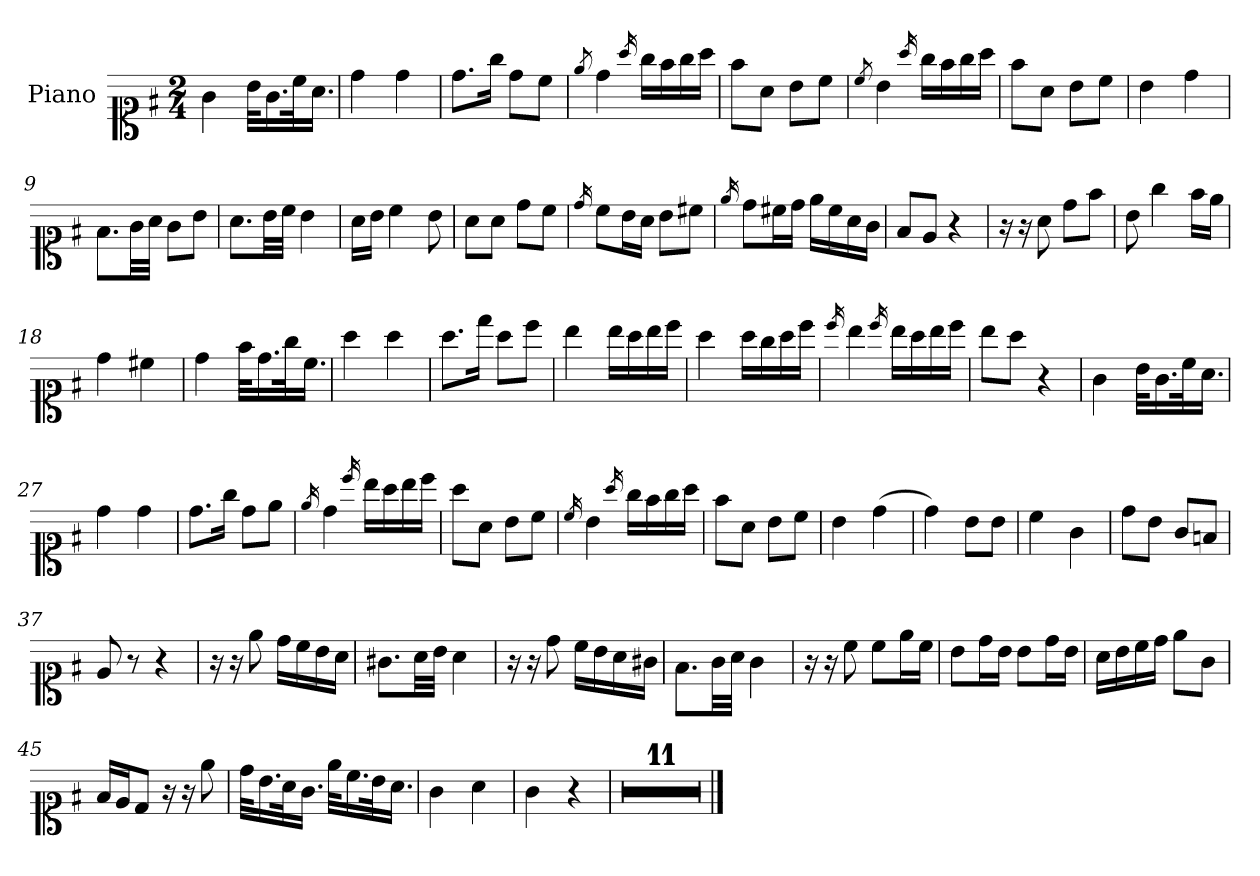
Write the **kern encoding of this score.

**kern
*part1
*staff1
*I"Piano
*I'Pno.
*clefC1
*k[f#]
*M2/4
=1
4g\
32b\KLL
16.g\
32cc\K
16.a\JJ
=2
4dd\
4dd\
=3
8.dd\L
16gg\Jk
8dd\L
8cc\J
=4
8qee/
4dd\
16qaa/
16gg\LL
16ff#\
16gg\
16aa\JJ
=5
8ff#\L
8a\J
8b\L
8cc\J
=6
8qcc/
4b\
16qaa/
16gg\LL
16ff#\
16gg\
16aa\JJ
=7
8ff#\L
8a\J
8b\L
8cc\J
=8
4b\
4dd\
=9
8.f#\L
32g\LL
32a\JJJ
8g\L
8b\J
=10
8.a\L
32b\LL
32cc\JJJ
4b\
=11
16a\LL
16b\JJ
4cc\
8b\
=12
8a\L
8a\J
8dd\L
8cc\J
=13
16qdd/
8cc\L
16b\L
16a\JJ
8b\L
8cc#X\J
=14
16qee/
8dd\L
16cc#X\L
16dd\JJ
16ee\LL
16cc#\
16a\
16g\JJ
=15
8f#/L
8e/J
4r
=16
16r
16r
8a\
8dd\L
8ff#\J
=17
8b\
4gg\
16ff#\LL
16ee\JJ
=18
4dd\
4cc#X\
=19
4dd\
32ff#\KLL
16.dd\
32gg\K
16.cc\JJ
=20
4aa\
4aa\
=21
8.aa\L
16ddd\Jk
8aa\L
8ccc\J
=22
4bb\
16bb\LL
16aa\
16bb\
16ccc\JJ
=23
4aa\
16aa\LL
16gg\
16aa\
16ccc\JJ
=24
16qccc/
4bb\
16qccc/
16bb\LL
16aa\
16bb\
16ccc\JJ
=25
8bb\L
8aa\J
4r
=26
4g\
32b\KLL
16.g\
32cc\K
16.a\JJ
=27
4dd\
4dd\
=28
8.dd\L
16gg\Jk
8dd\L
8ee\J
=29
16qee/
4dd\
16qccc/
16bb\LL
16aa\
16bb\
16ccc\JJ
=30
8aa\L
8a\J
8b\L
8cc\J
=31
16qcc/
4b\
16qaa/
16gg\LL
16ff#\
16gg\
16aa\JJ
=32
8ff#\L
8a\J
8b\L
8cc\J
=33
4b\
(>4dd\
=34
4dd\)
8b\L
8b\J
=35
4cc\
4g\
=36
8dd\L
8b\J
8g/L
8fn/J
=37
8e/
8r
4r
=38
16r
16r
8ee\
16dd\LL
16cc\
16b\
16a\JJ
=39
8.g#X\L
32a\LL
32b\JJJ
4a\
=40
16r
16r
8dd\
16cc\LL
16b\
16a\
16g#X\JJ
=41
8.f#\L
32g\LL
32a\JJJ
4g\
=42
16r
16r
8cc\
8cc\L
16ee\L
16cc\JJ
=43
8b\L
16dd\L
16b\JJ
8b\L
16dd\L
16b\JJ
=44
16a\LL
16b\
16cc\
16dd\JJ
8ee\L
8g\J
=45
16f#/LL
16e/J
8d/J
16r
16r
8ee\
=46
32dd\KLL
16.b\
32a\K
16.g\JJ
32ee\KLL
16.cc\
32b\K
16.a\JJ
=47
4g\
4a\
=48
4g\
4r
=49
2r
=50
2r
=51
2r
=52
2r
=53
2r
=54
2r
=55
2r
=56
2r
=57
2r
=58
2r
=59
2r
==
*-
